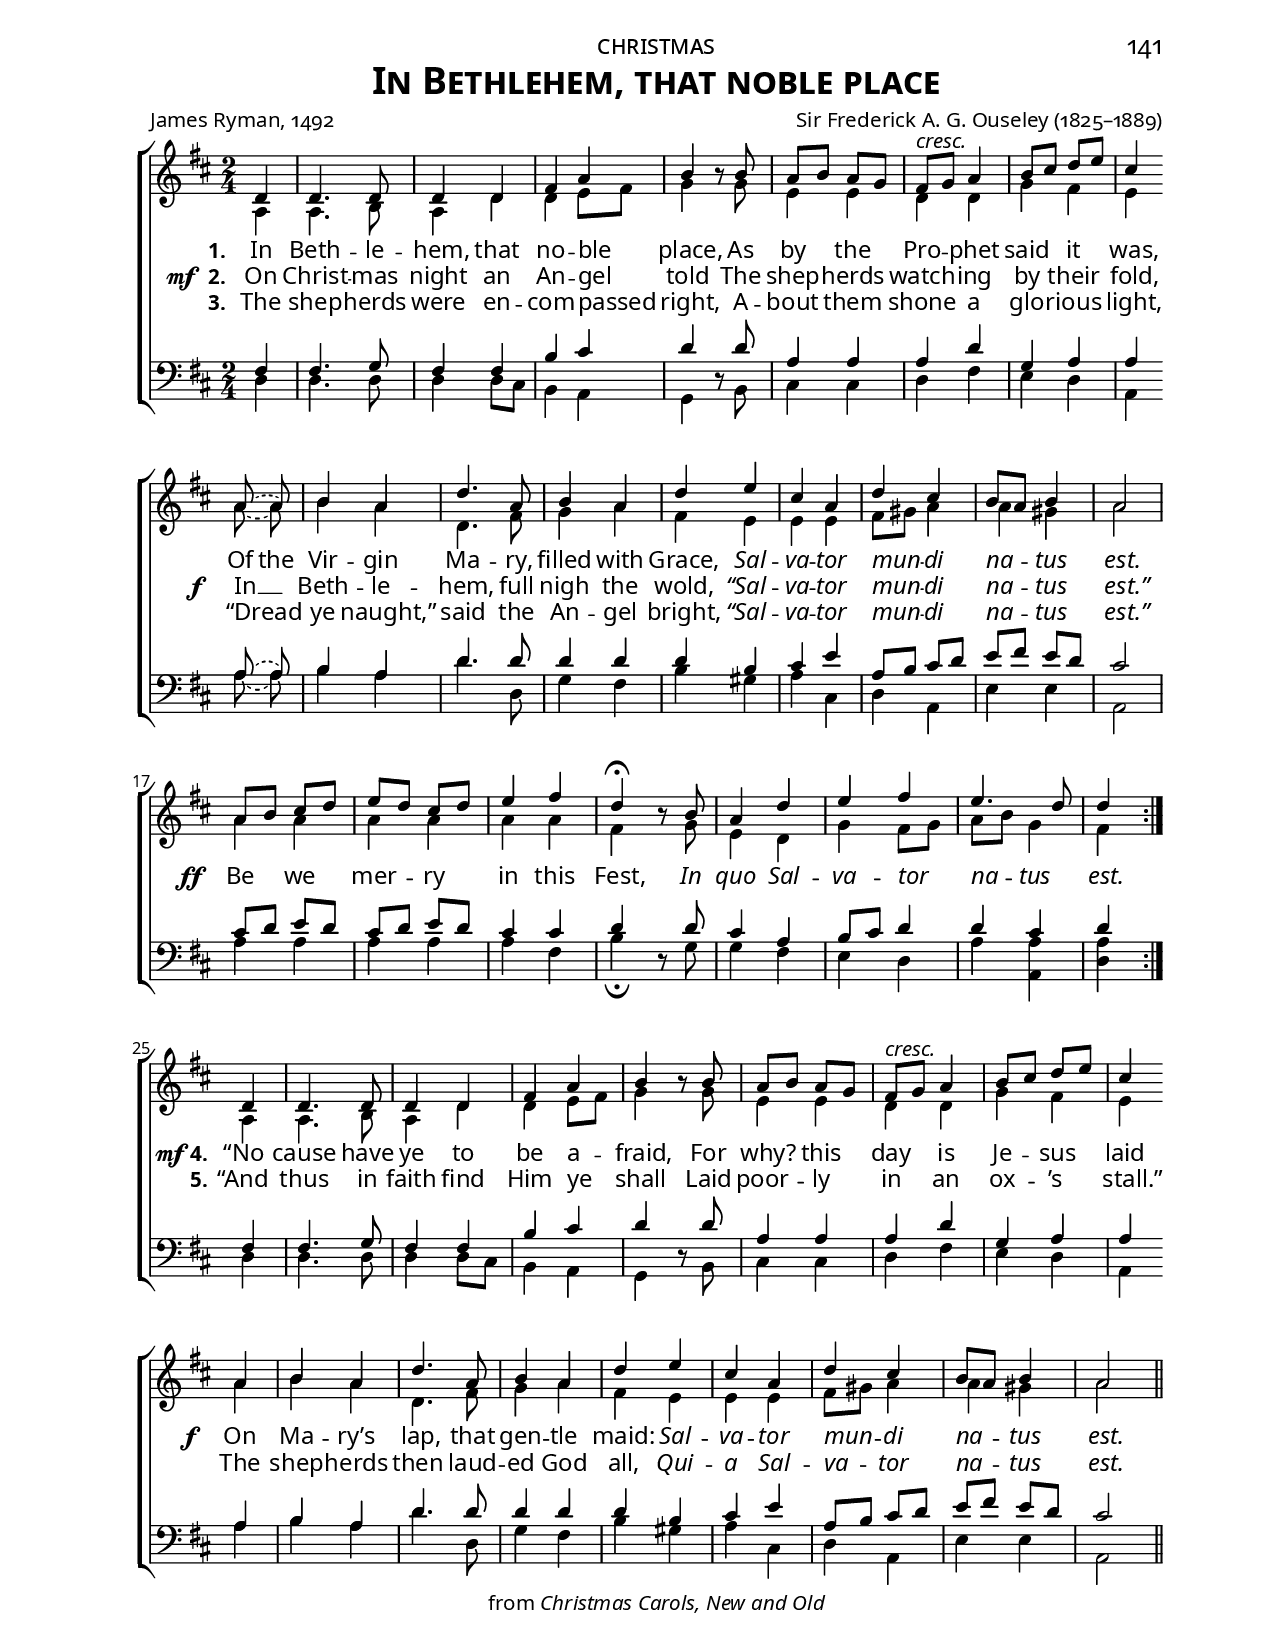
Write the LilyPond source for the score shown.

\version "2.14.2"
\include "util.ly"
\header {
  title = \markup{\override #'(font-name . "Garamond Premier Pro Semibold"){ \abs-fontsize #18 \smallCapsOldStyle"In Bethlehem, that noble place"}}
  poet = \markup\oldStyleNum"James Ryman, 1492"
  composer = \markup\oldStyleNum"Sir Frederick A. G. Ouseley (1825–1889)"
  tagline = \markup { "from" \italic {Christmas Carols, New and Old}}
}
\paper {
  %print-all-headers = ##t
  paper-height = 11\in
  paper-width = 8.5\in
  indent = 0\in
  %system-system-spacing = #'((basic-distance . 10) (padding . 0))
  system-system-spacing =
    #'((basic-distance . 0)
       (minimum-distance . 0)
       (padding . -15)
       (stretchability . 100))
  ragged-last-bottom = ##f
  ragged-bottom = ##f
  two-sided = ##t
  inner-margin = 1\in
  outer-margin = 0.75\in
  top-margin = 0.26\in
  bottom-margin = 0.25\in
  first-page-number = #141
  print-first-page-number = ##t
  headerLine = \markup{\override #'(font-name . "Garamond Premier Pro") \smallCapsOldStyle"christmas"}
  oddHeaderMarkup = \markup\fill-line{
     \override #'(font-name . "Garamond Premier Pro")\abs-fontsize #12.5
     \combine 
        \fill-line{"" \on-the-fly #print-page-number-check-first
        \oldStylePageNum""
        }
        \fill-line{\headerLine}
  }
  evenHeaderMarkup = \markup {
     \override #'(font-name . "Garamond Premier Pro")\abs-fontsize #12.5
     \combine
        \on-the-fly #print-page-number-check-first
        \oldStylePageNum""
        \fill-line{\headerLine}
  }
}
#(set-global-staff-size 18) \paper{ #(define fonts (make-pango-font-tree "Garamond Premier Pro" "Garamond Premier Pro" "Garamond Premier Pro" (/ 18 20))) }
global = {
  \key d \major
  \time 2/4
  \autoBeamOff
  \override DynamicLineSpanner #'staff-padding = #0.0
  \override DynamicLineSpanner #'Y-extent = #'(-1 . 1)
}

sopMusic = \relative c' {
  \partial 4 d4 |
  d4. d8 |
  d4 d |
  fis a |
  b b8\rest b |
  a[ b] a[ g] |
  
  fis[^\markup\italic"cresc." g] a4 |
  b8[ cis] d[ e] |
  cis4 \bar""\break \slurDashed a8( a) |
  b4 a |
  d4. a8 |
  b4 a |
  
  d e |
  cis a |
  d cis |
  b8[ a] b4 |
  a2 | \break
  a8[ b] cis[ d] |
  
  e[ d] cis[ d] |
  e4 fis |
  d\fermata b8\rest b |
  a4 d |
  e fis |
  e4. d8 |
  \partial 4 d4 \bar ":|" \break
  
  
  
  \partial 4 d,4 |
  d4. d8 |
  d4 d |
  fis a |
  b b8\rest b |
  a[ b] a[ g] |
  
  fis[^\markup\italic"cresc." g] a4 |
  b8[ cis] d[ e] |
  cis4 \bar""\break a4 |
  b4 a |
  d4. a8 |
  b4 a |
  
  d e |
  cis a |
  d cis |
  b8[ a] b4 |
  a2 \bar "||"
}
sopWords = \lyricmode {
  
}

altoMusic = \relative c' {
  a4 |
  a4. b8 |
  a4 d |
  d e8[ fis] |
  g4 s8 g |
  e4 e |
  
  d d |
  g fis |
  e \slurDashed a8( a) |
  b4 a |
  d,4. fis8 |
  g4 a |
  
  fis e |
  e e |
  fis8[ gis] a4 |
  a gis |
  a2 |
  a4 a |
  
  a a |
  a a 
  fis s8 g |
  e4 d |
  g fis8[ g] |
  a[ b] g4 |
  fis4 |
  
  
  
  a,4 |
  a4. b8 |
  a4 d |
  d e8[ fis] |
  g4 s8 g |
  e4 e |
  
  d d |
  g fis |
  e a4 |
  b4 a |
  d,4. fis8 |
  g4 a |
  
  fis e |
  e e |
  fis8[ gis] a4 |
  a gis |
  a2 |
}
altoWords = {
  \dropLyricsV
  \lyricmode {
    \set stanza = #"1. "
    In Beth -- le -- hem, that no -- ble place,
    As by the Pro -- phet said it was,
    \set ignoreMelismata = ##t
    Of the
    \unset ignoreMelismata
    Vir -- gin Ma -- ry, filled with Grace,
    \markup\italic Sal -- \markup\italic va -- \markup\italic tor \markup\italic mun --
    \set associatedVoice = "sopranos"
    \markup\italic di \markup\italic na -- \markup\italic tus
    \unset associatedVoice
    \markup\italic est.
    
  }
  \set stanza = \markup\dynamic"ff  "
  \lyricmode {
    Be we mer -- ry in this Fest,
    \markup\italic In \markup\italic quo \markup\italic Sal -- \markup\italic va -- \markup\italic tor \markup\italic na -- \markup\italic tus \markup\italic est.
    
  }
  \set stanza = \markup{\dynamic" mf" "4."}
  \lyricmode{
    “No cause have ye to be a -- fraid,
    For why? this day is Je -- sus laid
  }
  \set stanza = \markup\dynamic"f  "
  \lyricmode{
    On Ma -- ry’s lap, that gen -- tle maid:
    \markup\italic Sal -- \markup\italic va -- \markup\italic tor \markup\italic mun --
    \set associatedVoice = "sopranos"
    \markup\italic di \markup\italic na -- \markup\italic tus \markup\italic est.
    \unset associatedVoice
  }
}
altoWordsII = {
  \dropLyricsV
  \set stanza = \markup{\dynamic"mf " "2. "}
  \lyricmode {
    On Christ -- mas night an An -- gel told
    The shep -- herds watch -- ing by their fold,
  }
  \set stanza = \markup\dynamic"f  "
  \lyricmode{
    In __ Beth -- le -- hem, full nigh the wold,
    \markup\italic “Sal -- \markup\italic va -- \markup\italic tor \markup\italic mun --
    \set associatedVoice = "sopranos"
    \markup\italic di \markup\italic na -- \markup\italic tus \markup\italic est.”
    \unset associatedVoice
    
    \repeat unfold 15 \skip1
    
    \set stanza = #"5."
    “And thus in faith find Him ye shall
    Laid poor -- ly in an ox -- ’s stall.”
    The shep -- herds then laud -- ed God all,
    \markup\italic Qui -- \markup\italic a \markup\italic Sal -- \markup\italic va --
    \set associatedVoice = "sopranos"
    \markup\italic tor \markup\italic na -- \markup\italic tus \markup\italic est.
    \unset associatedVoice
  }
}
altoWordsIII = \lyricmode {
  \dropLyricsV
  \set stanza = #"3. "
  The shep -- herds were en -- com -- passed right,
  A -- bout them shone a glo -- rious light,
  “Dread ye naught,” said the An -- gel bright,
  \markup\italic “Sal -- \markup\italic va -- \markup\italic tor \markup\italic mun --
  \set associatedVoice = "sopranos"
  \markup\italic di \markup\italic na -- \markup\italic tus \markup\italic est.”
  
}
altoWordsIV = \lyricmode {
}
altoWordsV = \lyricmode {
}
altoWordsVI = \lyricmode {
  \set stanza = #"6. "
  \set ignoreMelismata = ##t
}
tenorMusic = \relative c' {
  fis,4 |
  fis4. g8 |
  fis4 fis |
  b cis |
  d4 s8 d |
  a4 a |
  
  a d |
  g, a |
  a \slurDashed a8( a) |
  b4 a |
  d4. d8 |
  d4 d |
  
  d b |
  cis e |
  a,8[ b] cis[ d] |
  e[ fis] e[ d] |
  cis2 |
  cis8[ d] e[ d] |
  
  cis[ d] e[ d] |
  cis4 cis |
  d s8 d |
  cis4 a |
  b8[ cis] d4 |
  d cis |
  d |
  
  
  
  fis,4 |
  fis4. g8 |
  fis4 fis |
  b cis |
  d4 s8 d |
  a4 a |
  
  a d |
  g, a |
  a a4 |
  b4 a |
  d4. d8 |
  d4 d |
  
  d b |
  cis e |
  a,8[ b] cis[ d] |
  e[ fis] e[ d] |
  cis2 |
}
tenorWords = \lyricmode {

}

bassMusic = \relative c {
  d4 |
  d4. d8 |
  d4 d8[ cis] |
  b4 a |
  g4 d'8\rest b |
  cis4 cis |
  
  d fis |
  e d |
  a \slurDashed a'8( a) |
  b4 a |
  d4. d,8 |
  g4 fis |
  
  b gis |
  a cis, |
  d a |
  e' e |
  a,2 |
  a'4 a |
  
  a a |
  a fis |
  b\fermata d,8\rest g |
  g4 fis |
  e d |
  a' <a a,> |
  <a d,> |
  
  
  
  d,4 |
  d4. d8 |
  d4 d8[ cis] |
  b4 a |
  g4 d'8\rest b |
  cis4 cis |
  
  d fis |
  e d |
  a a'4 |
  b4 a |
  d4. d,8 |
  g4 fis |
  
  b gis |
  a cis, |
  d a |
  e' e |
  a,2 |
}
bassWords = \lyricmode {

}

pianoRH = \relative c' {
  
}
pianoLH = \relative c' {
  
}

\score {
  <<
   \new ChoirStaff <<
%    \new Lyrics = sopranos \with { \override VerticalAxisGroup #'nonstaff-relatedstaff-spacing = #'((basic-distance . 1)) }
    \new Staff = women <<
      \new Voice = "sopranos" { \voiceOne << \global \sopMusic >> }
      \new Voice = "altos" { \voiceTwo << \global \altoMusic >> }
    >>
   \new Staff = men <<
      \clef bass
      \new Voice = "tenors" { \voiceOne << \global \tenorMusic >> }
      \new Voice = "basses" { \voiceTwo << \global \bassMusic >> }
    >>
    \new Lyrics \with { alignAboveContext = #"women" \override VerticalAxisGroup #'nonstaff-relatedstaff-spacing = #'((basic-distance . 1))} \lyricsto "sopranos" \sopWords
     \new Lyrics = "altosVI"  \with { alignBelowContext = #"women" \override VerticalAxisGroup #'nonstaff-relatedstaff-spacing = #'((basic-distance . 1))} \lyricsto "altos" \altoWordsVI
    \new Lyrics = "altosV"  \with { alignBelowContext = #"women" \override VerticalAxisGroup #'nonstaff-relatedstaff-spacing = #'((basic-distance . 1))} \lyricsto "altos" \altoWordsV
    \new Lyrics = "altosIV"  \with { alignBelowContext = #"women" \override VerticalAxisGroup #'nonstaff-relatedstaff-spacing = #'((basic-distance . 1))} \lyricsto "altos" \altoWordsIV
    \new Lyrics = "altosIII"  \with { alignBelowContext = #"women" \override VerticalAxisGroup #'nonstaff-relatedstaff-spacing = #'((basic-distance . 1))} \lyricsto "altos" \altoWordsIII
    \new Lyrics = "altosII"  \with { alignBelowContext = #"women" \override VerticalAxisGroup #'nonstaff-relatedstaff-spacing = #'((basic-distance . 1))} \lyricsto "altos" \altoWordsII
    \new Lyrics = "altos"  \with { alignBelowContext = #"women" \override VerticalAxisGroup #'nonstaff-relatedstaff-spacing = #'((basic-distance . 1)) } \lyricsto "altos" \altoWords
    \new Lyrics \with { alignAboveContext = #"men" \override VerticalAxisGroup #'nonstaff-relatedstaff-spacing = #'((basic-distance . 1)) } \lyricsto "tenors" \tenorWords
    \new Lyrics \with { alignBelowContext = #"men" \override VerticalAxisGroup #'nonstaff-relatedstaff-spacing = #'((basic-distance . 1)) } \lyricsto "basses" \bassWords
  >>
%    \new PianoStaff << \new Staff { \new Voice { \pianoRH } } \new Staff { \clef "bass" \pianoLH } >>
  >>
  \layout {
  \context {
    \Lyrics
    \override LyricText #'font-size = #1.3
  }
    \context {
      \Score
      %\override SpacingSpanner #'base-shortest-duration = #(ly:make-moment 1 8)
      %\override SpacingSpanner #'common-shortest-duration = #(ly:make-moment 1 4)
    }
    \context {
      % Remove all empty staves
      % \Staff \RemoveEmptyStaves \override VerticalAxisGroup #'remove-first = ##t
    }
    \context {
      \Lyrics
      \override LyricText #'X-offset = #center-on-word
    }
  }
}

